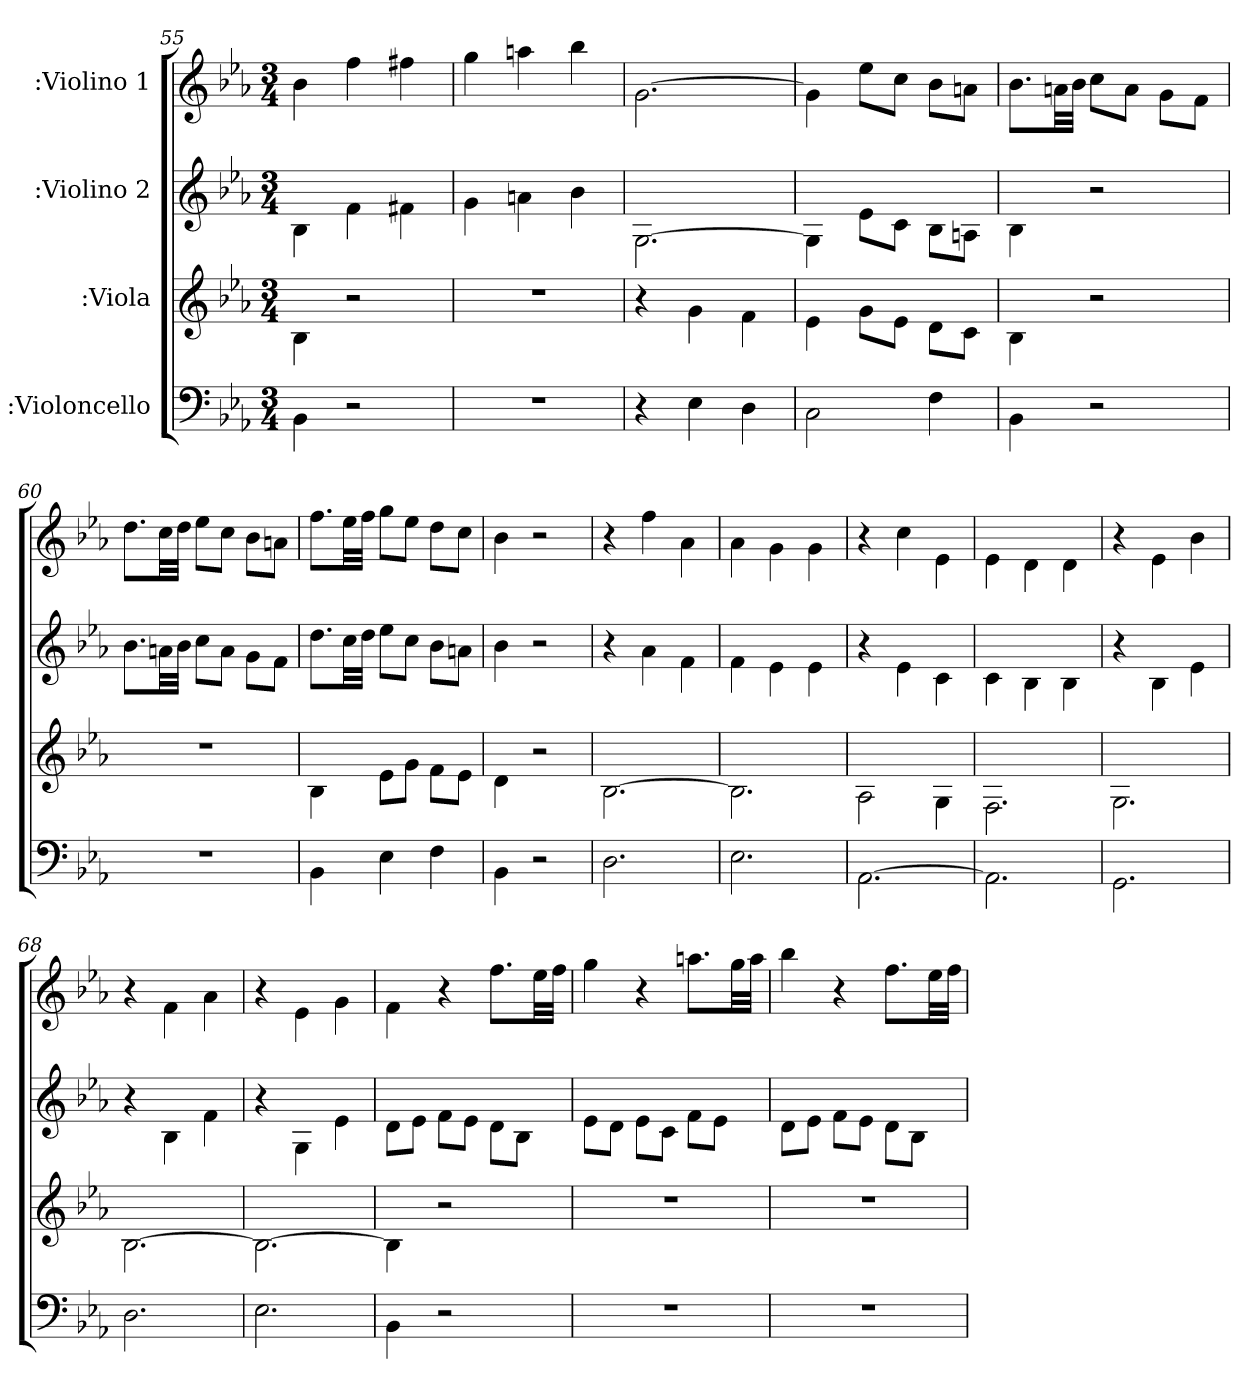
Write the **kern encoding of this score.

**kern	**kern	**kern	**kern
*part4	*part3	*part2	*part1
*staff4	*staff3	*staff2	*staff1
*I":Violoncello	*I":Viola	*I":Violino 2	*I":Violino 1
*k[b-e-a-]	*k[b-e-a-]	*k[b-e-a-]	*k[b-e-a-]
*E-:	*E-:	*E-:	*E-:
*M3/4	*M3/4	*M3/4	*M3/4
=55	=55	=55	=55
4BB-\	4B-\	4B-\	4b-\
2r	2r	4f\	4ff\
.	.	4f#X\	4ff#X\
=56	=56	=56	=56
2.r	2.r	4g\	4gg\
.	.	4an\	4aan\
.	.	4b-\	4bb-\
=57	=57	=57	=57
4r	4r	[2.G\	[2.g\
4E-\	4g\	.	.
4D\	4f\	.	.
=58	=58	=58	=58
2C\	4e-\	4G\]	4g\]
.	8g\L	8e-\L	8ee-\L
.	8e-\J	8c\J	8cc\J
4F\	8d\L	8B-\L	8b-\L
.	8c\J	8An\J	8an\J
=59	=59	=59	=59
4BB-\	4B-\	4B-\	8.b-\L
.	.	.	32an\LL
.	.	.	32b-\JJJ
2r	2r	2r	8cc\L
.	.	.	8a\J
.	.	.	8g\L
.	.	.	8f\J
=60	=60	=60	=60
2.r	2.r	8.b-\L	8.dd\L
.	.	32an\LL	32cc\LL
.	.	32b-\JJJ	32dd\JJJ
.	.	8cc\L	8ee-\L
.	.	8a\J	8cc\J
.	.	8g\L	8b-\L
.	.	8f\J	8an\J
=61	=61	=61	=61
4BB-\	4B-\	8.dd\L	8.ff\L
.	.	32cc\LL	32ee-\LL
.	.	32dd\JJJ	32ff\JJJ
4E-\	8e-\L	8ee-\L	8gg\L
.	8g\J	8cc\J	8ee-\J
4F\	8f\L	8b-\L	8dd\L
.	8e-\J	8an\J	8cc\J
=62	=62	=62	=62
4BB-\	4d\	4b-\	4b-\
2r	2r	2r	2r
=63	=63	=63	=63
2.D\	[2.B-\	4r	4r
.	.	4a-\	4ff\
.	.	4f\	4a-\
=64	=64	=64	=64
2.E-\	2.B-\]	4f\	4a-\
.	.	4e-\	4g\
.	.	4e-\	4g\
=65	=65	=65	=65
[2.AA-\	2A-\	4r	4r
.	.	4e-\	4cc\
.	4G\	4c\	4e-\
=66	=66	=66	=66
2.AA-\]	2.F\	4c\	4e-\
.	.	4B-\	4d\
.	.	4B-\	4d\
=67	=67	=67	=67
2.GG\	2.G\	4r	4r
.	.	4B-\	4e-\
.	.	4e-\	4b-\
=68	=68	=68	=68
2.D\	[2.B-\	4r	4r
.	.	4B-\	4f\
.	.	4f\	4a-\
=69	=69	=69	=69
2.E-\	2.B-\_	4r	4r
.	.	4G\	4e-\
.	.	4e-\	4g\
=70	=70	=70	=70
4BB-\	4B-\]	8d\L	4f\
.	.	8e-\J	.
2r	2r	8f\L	4r
.	.	8e-\J	.
.	.	8d\L	8.ff\L
.	.	8B-\J	.
.	.	.	32ee-\LL
.	.	.	32ff\JJJ
=71	=71	=71	=71
2.r	2.r	8e-\L	4gg\
.	.	8d\J	.
.	.	8e-\L	4r
.	.	8c\J	.
.	.	8f\L	8.aan\L
.	.	8e-\J	.
.	.	.	32gg\LL
.	.	.	32aa\JJJ
=72	=72	=72	=72
2.r	2.r	8d\L	4bb-\
.	.	8e-\J	.
.	.	8f\L	4r
.	.	8e-\J	.
.	.	8d\L	8.ff\L
.	.	8B-\J	.
.	.	.	32ee-\LL
.	.	.	32ff\JJJ
=	=	=	=
*-	*-	*-	*-
